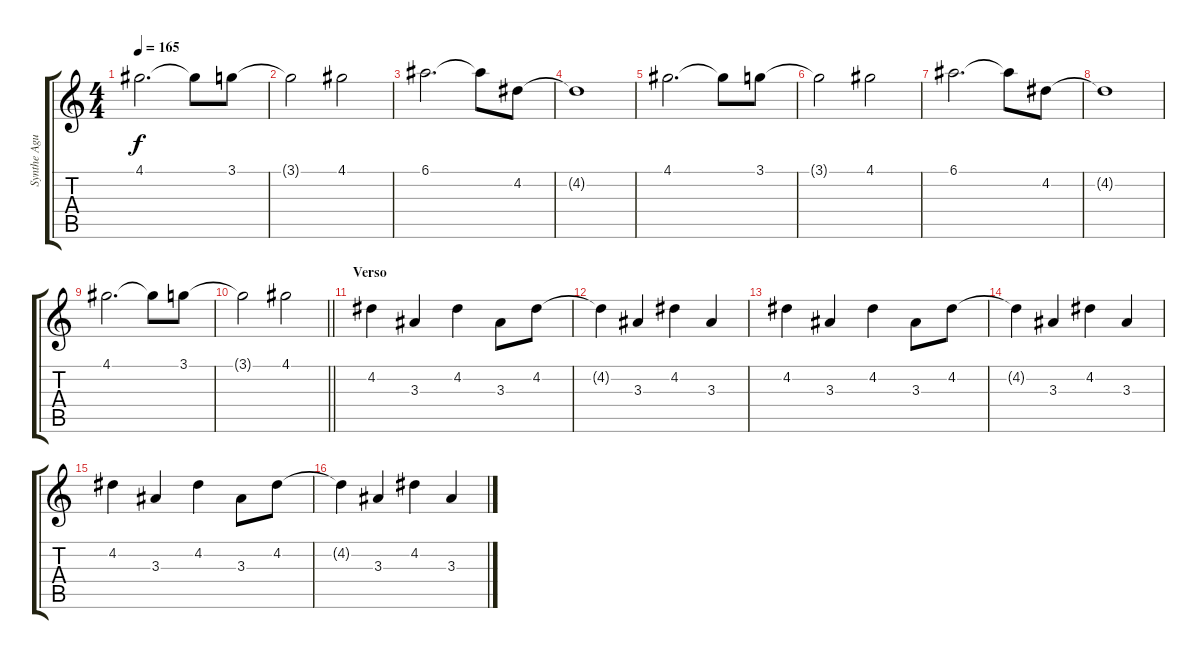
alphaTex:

\track ("Synthe Agudo" "Synthe Agu") {instrument lead2sawtooth}
\staff {score tabs}
\tuning (E5 B4 G4 D4 A3 E3) {hide}
\ts (4 4)
\tempo 165
\clef g2
\ks c
4.1.2{d dy f} 4.1{t}.8 3.1.8 |
3.1{t}.2 4.1.2 |
6.1.2{d} 6.1{t}.8 4.2.8 |
4.2{t}.1 |
4.1.2{d} 4.1{t}.8 3.1.8 |
3.1{t}.2 4.1.2 |
6.1.2{d} 6.1{t}.8 4.2.8 |
4.2{t}.1 |
4.1.2{d} 4.1{t}.8 3.1.8 |
\barLineRight lightlight
3.1{t}.2 4.1.2 |
\section ("" "Verso")
4.2.4 3.3.4 4.2.4 3.3.8 4.2.8 |
4.2{t}.4 3.3.4 4.2.4 3.3.4 |
4.2.4 3.3.4 4.2.4 3.3.8 4.2.8 |
4.2{t}.4 3.3.4 4.2.4 3.3.4 |
4.2.4 3.3.4 4.2.4 3.3.8 4.2.8 |
4.2{t}.4 3.3.4 4.2.4 3.3.4
